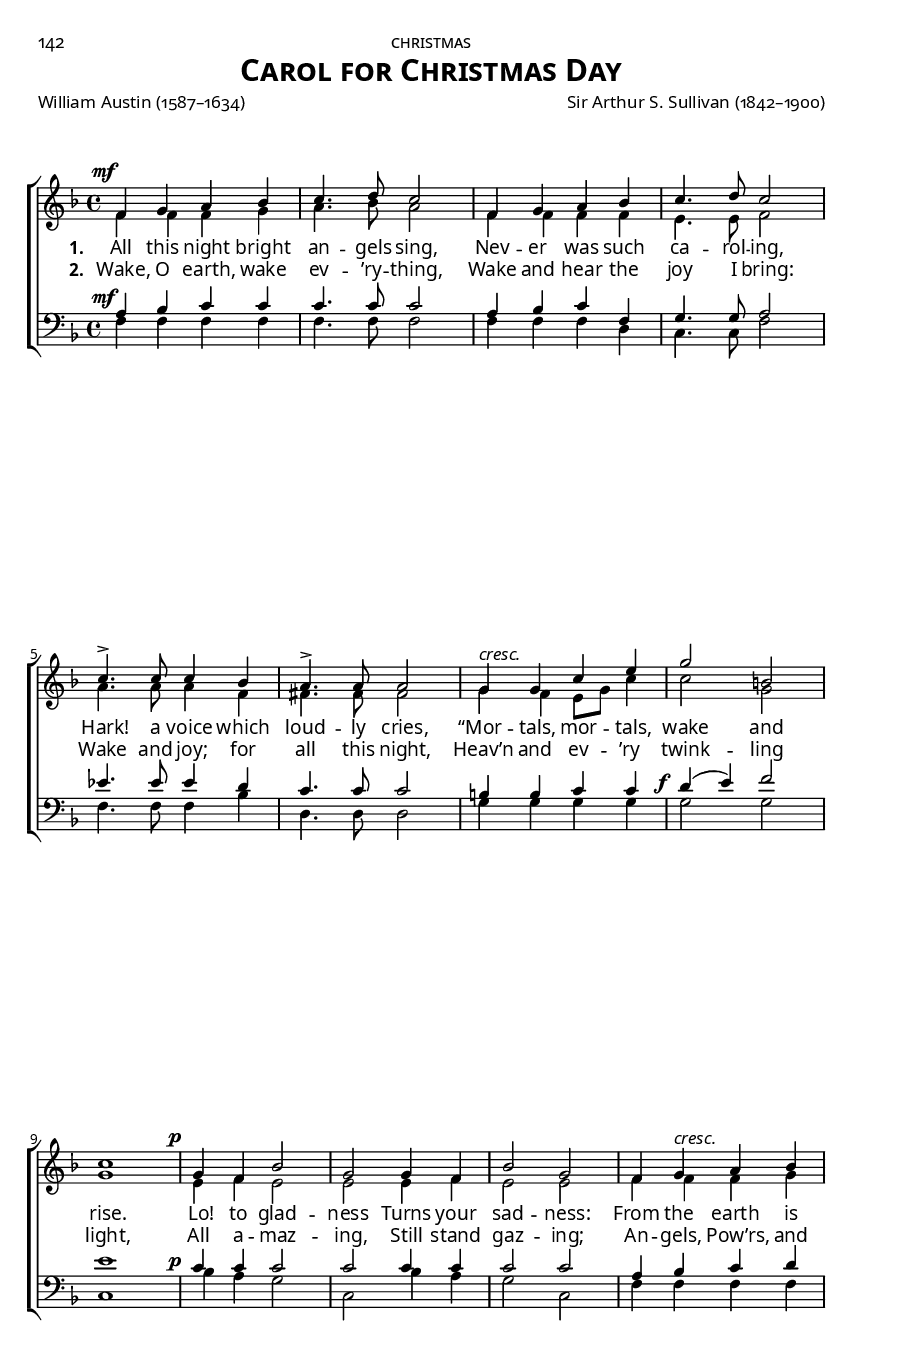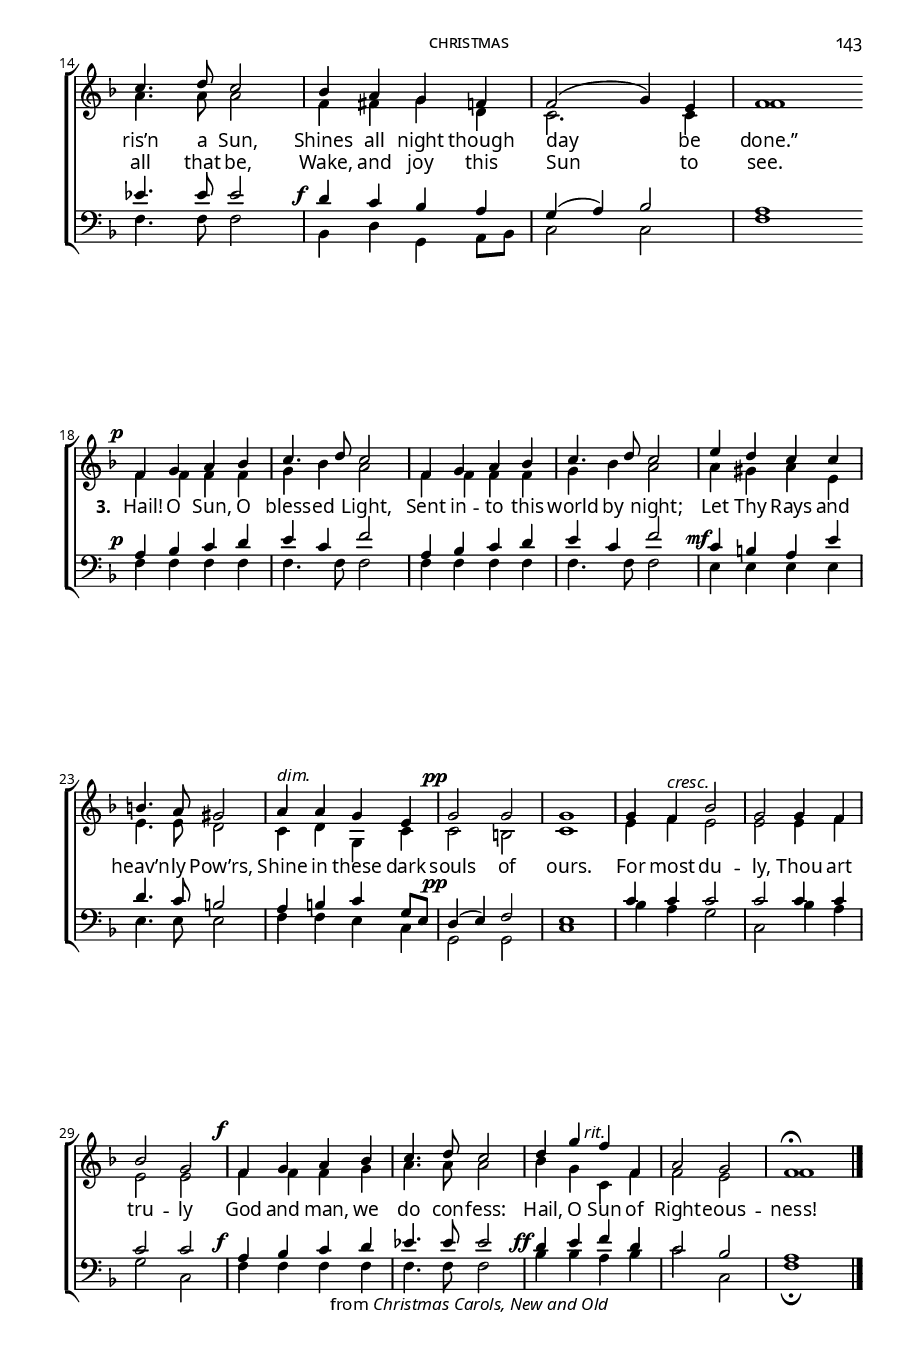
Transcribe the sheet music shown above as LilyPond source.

\version "2.14.2"
\include "util.ly"
\header {
  title = \markup{\override #'(font-name . "Garamond Premier Pro Semibold"){ \abs-fontsize #15 \smallCapsOldStyle"Carol for Christmas Day"}}
  poet = \markup\oldStyleNum"William Austin (1587–1634)"
  composer = \markup\oldStyleNum"Sir Arthur S. Sullivan (1842–1900)"
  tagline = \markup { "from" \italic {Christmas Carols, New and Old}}
}
\paper {
  paper-height = 9\in
  paper-width = 6\in
  indent = 0\in
  %system-system-spacing = #'((basic-distance . 10) (padding . 0))
  system-system-spacing =
    #'((basic-distance . 0)
       (minimum-distance . 0)
       (padding . -5)
       (stretchability . 100))
  last-bottom-spacing =
    #'((basic-distance . 0)
       (minimum-distance . 0)
       (padding . -1)
       (stretchability . 0))
  ragged-last-bottom = ##f
  ragged-bottom = ##f
  two-sided = ##t
  inner-margin = 0.5\in
  outer-margin = 0.25\in
  top-margin = 0.25\in
  bottom-margin = 0.25\in
  first-page-number = #142
  print-first-page-number = ##t
  headerLine = \markup{\override #'(font-name . "Garamond Premier Pro") \smallCapsOldStyle"christmas"}
  oddHeaderMarkup = \markup\fill-line{
     \override #'(font-name . "Garamond Premier Pro")\abs-fontsize #8.5
     \combine 
        \fill-line{"" \if \should-print-page-number
        \oldStylePageNum""
        }
        \fill-line{\headerLine}
  }
  evenHeaderMarkup = \markup {
     \override #'(font-name . "Garamond Premier Pro")\abs-fontsize #8.5
     \combine
        \if \should-print-page-number
        \oldStylePageNum""
        \fill-line{\headerLine}
  }
}
#(set-global-staff-size 15) \paper{ #(define fonts (make-pango-font-tree "GoudyOlSt BT" "Garamond Premier Pro" "Garamond Premier Pro" (/ 15 20))) }
global = {
  \key f \major
  \time 4/4
  \autoBeamOff
  \override DynamicLineSpanner #'staff-padding = #0.0
  \override DynamicLineSpanner #'Y-extent = #'(0.25 . 1)
  \override DynamicText #'X-offset = #-3
}

sopMusic = \relative c' {
  f4^\mf g a bes |
  c4. d8 c2 |
  f,4 g a bes |
  c4. d8 c2 |
  c4.-> c8 c4 bes |
  
  a4.-> a8 a2 |
  g4^\markup\italic"cresc." g c e |
  g2 b, |
  c1 |
  g4^\p f bes2 |
  g g4 f |
  
  bes2 g |
  f4 g^\markup\italic"cresc." a bes |
  c4. d8 c2 |
  bes4 a g f |
  f2( g4) e |
  f1 \bar ":|" \break
  
  %verse 3
  f4^\p g a bes |
  c4. d8 c2 |
  f,4 g a bes |
  c4. d8 c2 |
  e4 d c c |
  
  b4. a8 gis2 |
  a4^\markup\italic"dim." a g e |
  g2^\pp g |
  g1 |
  g4 f^\markup\italic"cresc." bes2 |
  g g4 f |
  
  bes2 g |
  f4^\f g a bes |
  c4. d8 c2 |
  d4 <<g {s8 s^\markup\italic"rit."}>> f4 f, |
  a2 g |
  f1\fermata \bar "|."
}
sopWords = \lyricmode {
  
}

altoMusic = \relative c' {
  f4 f f g |
  a4. bes8 a2 |
  f4 f f f |
  e4. e8 f2 |
  a4. a8 a4 f |
  
  fis4. fis8 fis2 |
  g4 f e8[ g] c4 |
  c2 g |
  g1 |
  e4 f e2 |
  e e4 f |
  
  e2 e |
  f4 f f g |
  a4. a8 a2 |
  f4 fis g d |
  c2. c4 |
  f1 \bar ":|"
  
  %verse 3
  f4 f f f |
  g bes a2 |
  f4 f f f |
  g bes a2 |
  a4 gis a e |
  
  e4. e8 d2 |
  c4 d g, c |
  c2 b |
  c1 |
  e4 f e2 |
  e e4 f |
  
  e2 e |
  f4 f f g |
  a4. a8 a2 |
  bes4 g c, f |
  f2 e |
  f1 \bar "|."
}
altoWords = \lyricmode {
  \dropLyricsXI
  \set stanza = #"1. "
  \set associatedVoice = "basses" 
  All this night bright an -- gels sing,
  Nev -- er was such ca -- rol -- ing,
  Hark! a voice which loud -- ly cries,
  “Mor -- tals, mor -- tals, wake and \set associatedVoice = "sopranos" rise.
  Lo! to glad -- ness
  Turns your sad -- ness:
  From the earth is ris’n a Sun,
  Shines all night though day be done.”
  
  \set stanza = #"3. "
  \set associatedVoice = "tenors" 
  Hail! O Sun, O bless -- ed Light, Sent in -- to this world by night;
  Let Thy Rays and heav’n -- ly Pow’rs, \set associatedVoice = "sopranos" Shine in these dark souls of ours.
  For most du -- ly,
  Thou art tru -- ly
  \set associatedVoice = "sopranos"
  God and man, we do con -- fess: Hail, O Sun of Right -- eous -- ness!
}
altoWordsII = \lyricmode {
  \dropLyricsXI
%\markup\italic
  \set stanza = #"2. "
  \set associatedVoice = "basses" 
  Wake, O earth, wake ev -- ’ry -- thing,
  Wake and hear the joy I bring:
  Wake and joy; for all this night,
  Heav’n and ev -- ’ry twink -- ling \set associatedVoice = "sopranos" light,
  All a -- maz -- ing,
  Still stand gaz -- ing;
  An -- gels, Pow’rs, and all that be,
  Wake, and joy this Sun to see.
}
altoWordsIII = \lyricmode {
  \set stanza = #"3. "
  \set ignoreMelismata = ##t
}
altoWordsIV = \lyricmode {
  \set stanza = #"4. "
  \set ignoreMelismata = ##t
}
altoWordsV = \lyricmode {
  \set stanza = #"5. "
  \set ignoreMelismata = ##t
}
altoWordsVI = \lyricmode {
  \set stanza = #"6. "
  \set ignoreMelismata = ##t
}
tenorMusic = \relative c' {
  a4^\mf bes c c |
  c4. c8 c2 |
  a4 bes c f, |
  g4. g8 a2 |
  ees'4. ees8 ees4 d |
  
  c4. c8 c2 |
  b4 b c c |
  d(^\f e) f2 |
  e1 |
  c4^\p c c2 |
  c c4 c |
  
  c2 c |
  a4 bes c d |
  ees4. ees8 ees2 |
  d4^\f c bes a |
  g( a) bes2 |
  a1 \bar ":|"
  
  %verse 3
  a4^\p bes c d |
  e c f2 |
  a,4 bes c d |
  e c f2 |
  c4^\mf b a e' |
  
  d4. c8 b2 |
  a4 b c g8[ e] |
  d4(^\pp e) f2 |
  e1 |
  c'4 c c2 |
  c c4 c |
  
  c2 c |
  a4^\f bes c d |
  ees4. ees8 ees2 |
  d4^\ff e f d |
  c2 bes |
  a1 \bar "|."
}
tenorWords = \lyricmode {

}

bassMusic = \relative c {
  f4 f f f |
  f4. f8 f2 |
  f4 f f d |
  c4. c8 f2 |
  f4. f8 f4 bes |
  
  d,4. d8 d2 |
  g4 g g g |
  g2 g |
  c,1 |
  bes'4 a g2 |
  c, bes'4 a |
  
  g2 c, |
  f4 f f f |
  f4. f8 f2 |
  bes,4 d g, a8[ bes] |
  c2 c |
  f1 \bar ":|"
  
  %verse 3
  f4 f f f |
  f4. f8 f2 |
  f4 f f f |
  f4. f8 f2 |
  e4 e e e |
  
  e4. e8 e2 |
  f4 f e c |
  g2 g |
  c1 |
  bes'4 a g2 |
  c, bes'4 a |
  
  g2 c, |
  f4 f f f |
  f4. f8 f2 |
  bes4 bes a bes |
  c2 c, |
  f1\fermata \bar "|."
}
bassWords = \lyricmode {

}

pianoRH = \relative c' {
  
}
pianoLH = \relative c' {
  
}

\score {
  <<
   \new ChoirStaff <<
%    \new Lyrics = sopranos \with { \override VerticalAxisGroup #'nonstaff-relatedstaff-spacing = #'((basic-distance . 1)) }
    \new Staff = women <<
      \new Voice = "sopranos" { \voiceOne << \global \sopMusic >> }
      \new Voice = "altos" { \voiceTwo << \global \altoMusic >> }
    >>
   \new Staff = men <<
      \clef bass
      \new Voice = "tenors" { \voiceOne << \global \tenorMusic >> }
      \new Voice = "basses" { \voiceTwo << \global \bassMusic >> }
    >>
    \new Lyrics \with { alignAboveContext = #"women" \override VerticalAxisGroup #'nonstaff-relatedstaff-spacing = #'((basic-distance . 1))} \lyricsto "sopranos" \sopWords
     \new Lyrics = "altosVI"  \with { alignBelowContext = #"women" \override VerticalAxisGroup #'nonstaff-relatedstaff-spacing = #'((basic-distance . 1))} \lyricsto "altos" \altoWordsVI
    \new Lyrics = "altosV"  \with { alignBelowContext = #"women" \override VerticalAxisGroup #'nonstaff-relatedstaff-spacing = #'((basic-distance . 1))} \lyricsto "altos" \altoWordsV
    \new Lyrics = "altosIV"  \with { alignBelowContext = #"women" \override VerticalAxisGroup #'nonstaff-relatedstaff-spacing = #'((basic-distance . 1))} \lyricsto "altos" \altoWordsIV
    \new Lyrics = "altosIII"  \with { alignBelowContext = #"women" \override VerticalAxisGroup #'nonstaff-relatedstaff-spacing = #'((basic-distance . 1))} \lyricsto "altos" \altoWordsIII
    \new Lyrics = "altosII"  \with { alignBelowContext = #"women" \override VerticalAxisGroup #'nonstaff-relatedstaff-spacing = #'((basic-distance . 1))} \lyricsto "altos" \altoWordsII
    \new Lyrics = "altos"  \with { alignBelowContext = #"women" \override VerticalAxisGroup #'nonstaff-relatedstaff-spacing = #'((padding . -0.9))} \lyricsto "altos" \altoWords
    \new Lyrics \with { alignAboveContext = #"men" \override VerticalAxisGroup #'nonstaff-relatedstaff-spacing = #'((basic-distance . 1)) } \lyricsto "tenors" \tenorWords
    \new Lyrics \with { alignBelowContext = #"men" \override VerticalAxisGroup #'nonstaff-relatedstaff-spacing = #'((basic-distance . 1)) } \lyricsto "basses" \bassWords
  >>
%    \new PianoStaff << \new Staff { \new Voice { \pianoRH } } \new Staff { \clef "bass" \pianoLH } >>
  >>
  \layout {
    \context {
      \Score
      %\override SpacingSpanner #'base-shortest-duration = #(ly:make-moment 1 8)
      %\override SpacingSpanner #'common-shortest-duration = #(ly:make-moment 1 4)
    }
    \context {
      % Remove all empty staves
      % \Staff \RemoveEmptyStaves \override VerticalAxisGroup #'remove-first = ##t
    }
    \context {
      \Lyrics
      \override LyricText #'X-offset = #center-on-word
    }
  }
  \midi {
    \tempo 4 = 120
    \set Staff.midiInstrument = "piccolo"
  
    \context {
      \Voice
      \remove "Dynamic_performer"
    }
  }
}
